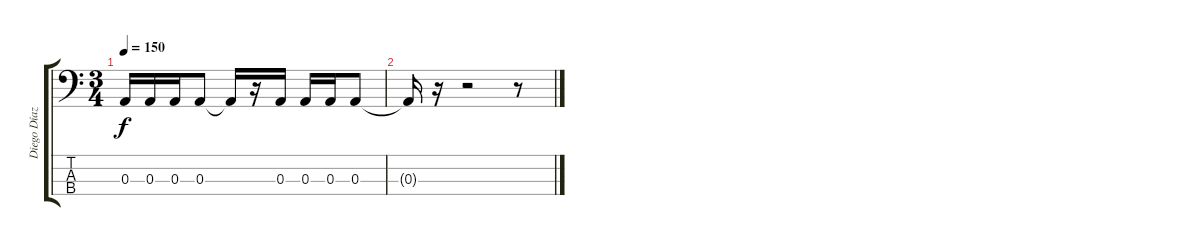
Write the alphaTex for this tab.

\track ("Diego Díaz" "Diego Díaz") {instrument electricbassfinger}
\staff {score tabs}
\tuning (G2 D2 A1 E1) {hide}
\ts (3 4)
\tempo 150
\clef f4
\ks c
0.3.16{dy f} 0.3.16 0.3.16 0.3.8 0.3{t}.16 r.16 0.3.16 0.3.16 0.3.16 0.3.8 |
0.3{t}.16 r.16 r.2 r.8
